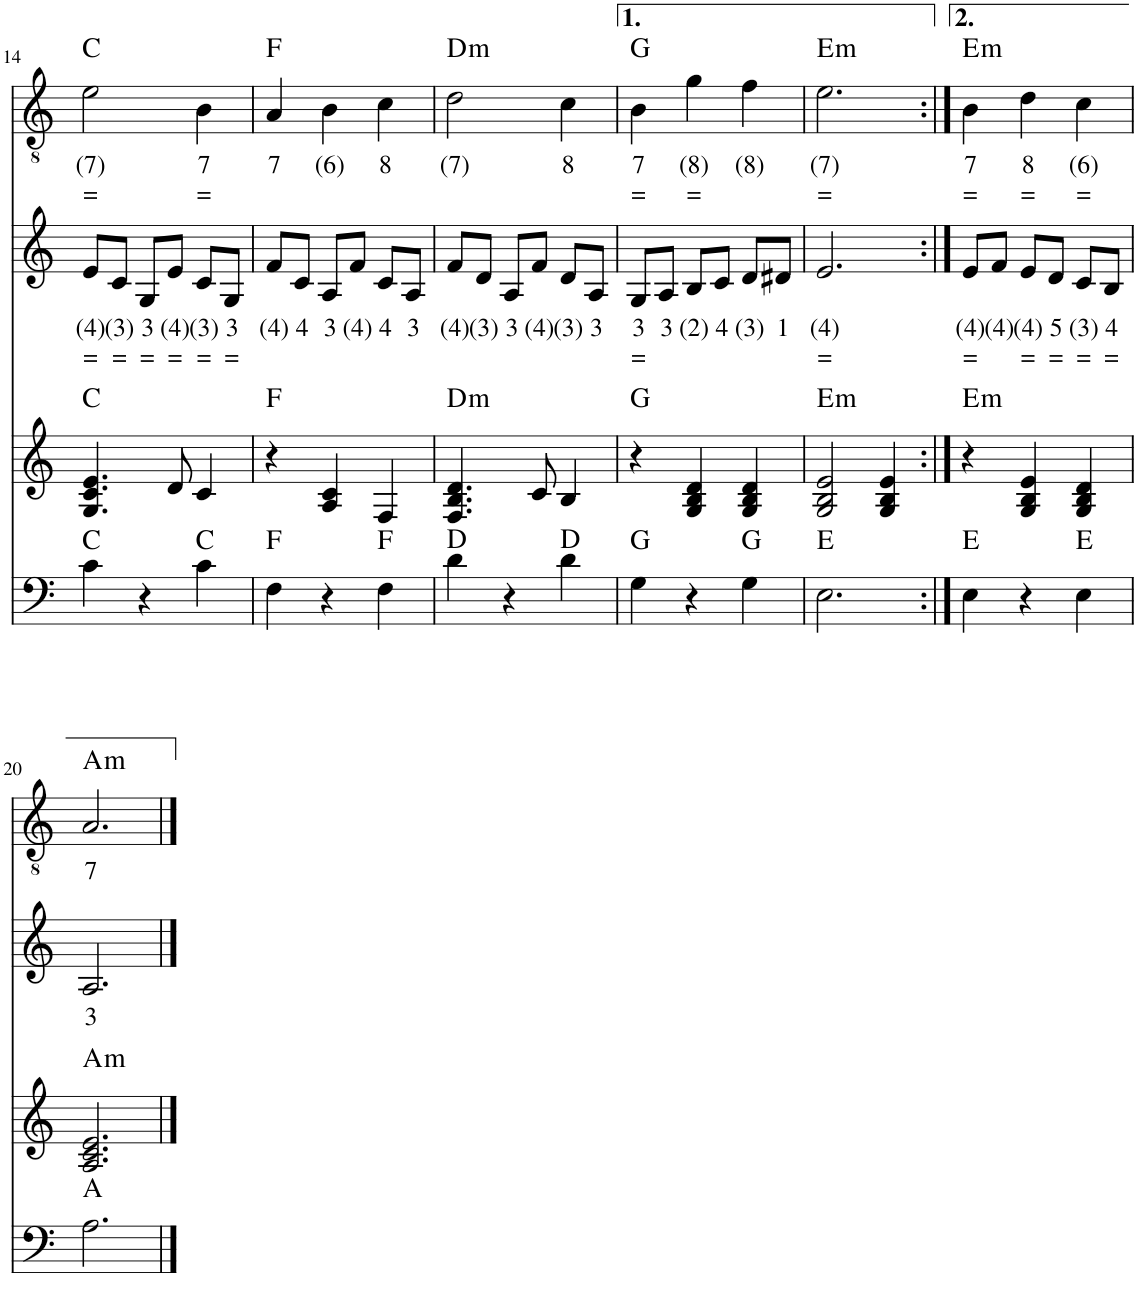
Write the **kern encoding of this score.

**kern	**kern	**kern	**kern	**harte	**kern	**text	**text	**kern	**text	**text	**harte
*part6	*part5	*part4	*part3	*part3	*part2	*part2	*part2	*part1	*part1	*part1	*part1
*staff6	*staff5	*staff4	*staff3	*	*staff2	*staff2	*staff2	*staff1	*staff1	*staff1	*
*I"Stem	*I"Stem	*I"Piano	*I"Piano	*	*I"14 gaats chromatische mondharmonica in C	*	*	*I"Bouzouki (trichordo), Robyn's Waltz	*	*	*
*I'Stm.	*I'Stm.	*I'Pno	*I'Pno	*	*	*	*	*	*	*	*
!!LO:PB:g=z
*clefG2	*clefG2	*clefF4	*clefG2	*	*clefG2	*	*	*clefGv2	*	*	*
*k[]	*k[]	*k[]	*k[]	*	*k[]	*	*	*k[]	*	*	*
*M3/4	*M3/4	*M3/4	*M3/4	*	*M3/4	*	*	*M3/4	*	*	*
=14	=14	=14	=14	=14	=14	=14	=14	=14	=14	=14	=14
!	!	!	!	!	!	!LO:LY:b	!LO:LY:b	!	!LO:LY:b	!LO:LY:b	!
2.G	2.C	4c\	4.G/ 4.c/ 4.e/	C:maj	8e/L	(4)	=	2e\	(7)	=	C:maj
!	!	!	!	!	!	!LO:LY:b	!LO:LY:b	!	!	!	!
.	.	.	.	.	8c/J	(3)	=	.	.	.	.
!	!	!	!	!	!	!LO:LY:b	!LO:LY:b	!	!	!	!
.	.	4r	.	.	8G/L	3	=	.	.	.	.
!	!	!	!	!	!	!LO:LY:b	!LO:LY:b	!	!	!	!
.	.	.	8d/	.	8e/J	(4)	=	.	.	.	.
!	!	!	!	!	!	!LO:LY:b	!LO:LY:b	!	!LO:LY:b	!LO:LY:b	!
.	.	4c\	4c/	.	8c/L	(3)	=	4B\	7	=	.
!	!	!	!	!	!	!LO:LY:b	!LO:LY:b	!	!	!	!
.	.	.	.	.	8G/J	3	=	.	.	.	.
=15	=15	=15	=15	=15	=15	=15	=15	=15	=15	=15	=15
!	!	!	!	!	!	!LO:LY:b	!	!	!LO:LY:b	!	!
2.C	2F	4F\	4r	F:maj	8f/L	(4)	.	4A/	7	.	F:maj
!	!	!	!	!	!	!LO:LY:b	!	!	!	!	!
.	.	.	.	.	8c/J	4	.	.	.	.	.
!	!	!	!	!	!	!LO:LY:b	!	!	!LO:LY:b	!	!
.	.	4r	4A/ 4c/	.	8A/L	3	.	4B\	(6)	.	.
!	!	!	!	!	!	!LO:LY:b	!	!	!	!	!
.	.	.	.	.	8f/J	(4)	.	.	.	.	.
!	!	!	!	!	!	!LO:LY:b	!	!	!LO:LY:b	!	!
.	4A	4F\	4F/	.	8c/L	4	.	4c\	8	.	.
!	!	!	!	!	!	!LO:LY:b	!	!	!	!	!
.	.	.	.	.	8A/J	3	.	.	.	.	.
=16	=16	=16	=16	=16	=16	=16	=16	=16	=16	=16	=16
!	!	!	!	!LO:H:kt=m	!	!LO:LY:b	!	!	!LO:LY:b	!	!LO:H:kt=m
2.A	4A	4d\	4.F/ 4.B/ 4.d/	D:min	8f/L	(4)	.	2d\	(7)	.	D:min
!	!	!	!	!	!	!LO:LY:b	!	!	!	!	!
.	.	.	.	.	8d/J	(3)	.	.	.	.	.
!	!	!	!	!	!	!LO:LY:b	!	!	!	!	!
.	4G	4r	.	.	8A/L	3	.	.	.	.	.
!	!	!	!	!	!	!LO:LY:b	!	!	!	!	!
.	.	.	8c/	.	8f/J	(4)	.	.	.	.	.
!	!	!	!	!	!	!LO:LY:b	!	!	!LO:LY:b	!	!
.	4F	4d\	4B/	.	8d/L	(3)	.	4c\	8	.	.
!	!	!	!	!	!	!LO:LY:b	!	!	!	!	!
.	.	.	.	.	8A/J	3	.	.	.	.	.
=17	=17	=17	=17	=17	=17	=17	=17	=17	=17	=17	=17
!	!	!	!	!	!	!LO:LY:b	!LO:LY:b	!	!LO:LY:b	!LO:LY:b	!
2.D	2G	4G\	4r	G:maj	8G/L	3	=	4B\	7	=	G:maj
!	!	!	!	!	!	!LO:LY:b	!	!	!	!	!
.	.	.	.	.	8A/J	3	.	.	.	.	.
!	!	!	!	!	!	!LO:LY:b	!	!	!LO:LY:b	!LO:LY:b	!
.	.	4r	4G/ 4B/ 4d/	.	8B/L	(2)	.	4g\	(8)	=	.
!	!	!	!	!	!	!LO:LY:b	!	!	!	!	!
.	.	.	.	.	8c/J	4	.	.	.	.	.
!	!	!	!	!	!	!LO:LY:b	!	!	!LO:LY:b	!	!
.	4A	4G\	4G/ 4B/ 4d/	.	8d/L	(3)	.	4f\	(8)	.	.
!	!	!	!	!	!	!LO:LY:b	!	!	!	!	!
.	.	.	.	.	8d#X/J	1	.	.	.	.	.
=18	=18	=18	=18	=18	=18	=18	=18	=18	=18	=18	=18
!	!	!	!	!LO:H:kt=m	!	!LO:LY:b	!LO:LY:b	!	!LO:LY:b	!LO:LY:b	!LO:H:kt=m
2.G	2.E	2.E\	2G/ 2B/ 2e/	E:min	2.e/	(4)	=	2.e\	(7)	=	E:min
.	.	.	4G/ 4B/ 4e/	.	.	.	.	.	.	.	.
=19:|!	=19:|!	=19:|!	=19:|!	=19:|!	=19:|!	=19:|!	=19:|!	=19:|!	=19:|!	=19:|!	=19:|!
!	!	!	!	!LO:H:kt=m	!	!LO:LY:b	!LO:LY:b	!	!LO:LY:b	!LO:LY:b	!LO:H:kt=m
2.G	2G	4E\	4r	E:min	8e/L	(4)	=	4B\	7	=	E:min
!	!	!	!	!	!	!LO:LY:b	!	!	!	!	!
.	.	.	.	.	8f/J	(4)	.	.	.	.	.
!	!	!	!	!	!	!LO:LY:b	!LO:LY:b	!	!LO:LY:b	!LO:LY:b	!
.	.	4r	4G/ 4B/ 4e/	.	8e/L	(4)	=	4d\	8	=	.
!	!	!	!	!	!	!LO:LY:b	!LO:LY:b	!	!	!	!
.	.	.	.	.	8d/J	5	=	.	.	.	.
!	!	!	!	!	!	!LO:LY:b	!LO:LY:b	!	!LO:LY:b	!LO:LY:b	!
.	4D	4E\	4G/ 4B/ 4d/	.	8c/L	(3)	=	4c\	(6)	=	.
!	!	!	!	!	!	!LO:LY:b	!LO:LY:b	!	!	!	!
.	.	.	.	.	8B/J	4	=	.	.	.	.
!!LO:LB:g=z
=20	=20	=20	=20	=20	=20	=20	=20	=20	=20	=20	=20
!	!	!	!	!LO:H:kt=m	!	!LO:LY:b	!	!	!LO:LY:b	!	!LO:H:kt=m
2.C	2.A	2.A\	2.A/ 2.c/ 2.e/	A:min	2.A/	3	.	2.A/	7	.	A:min
==	==	==	==	==	==	==	==	==	==	==	==
*-	*-	*-	*-	*-	*-	*-	*-	*-	*-	*-	*-
